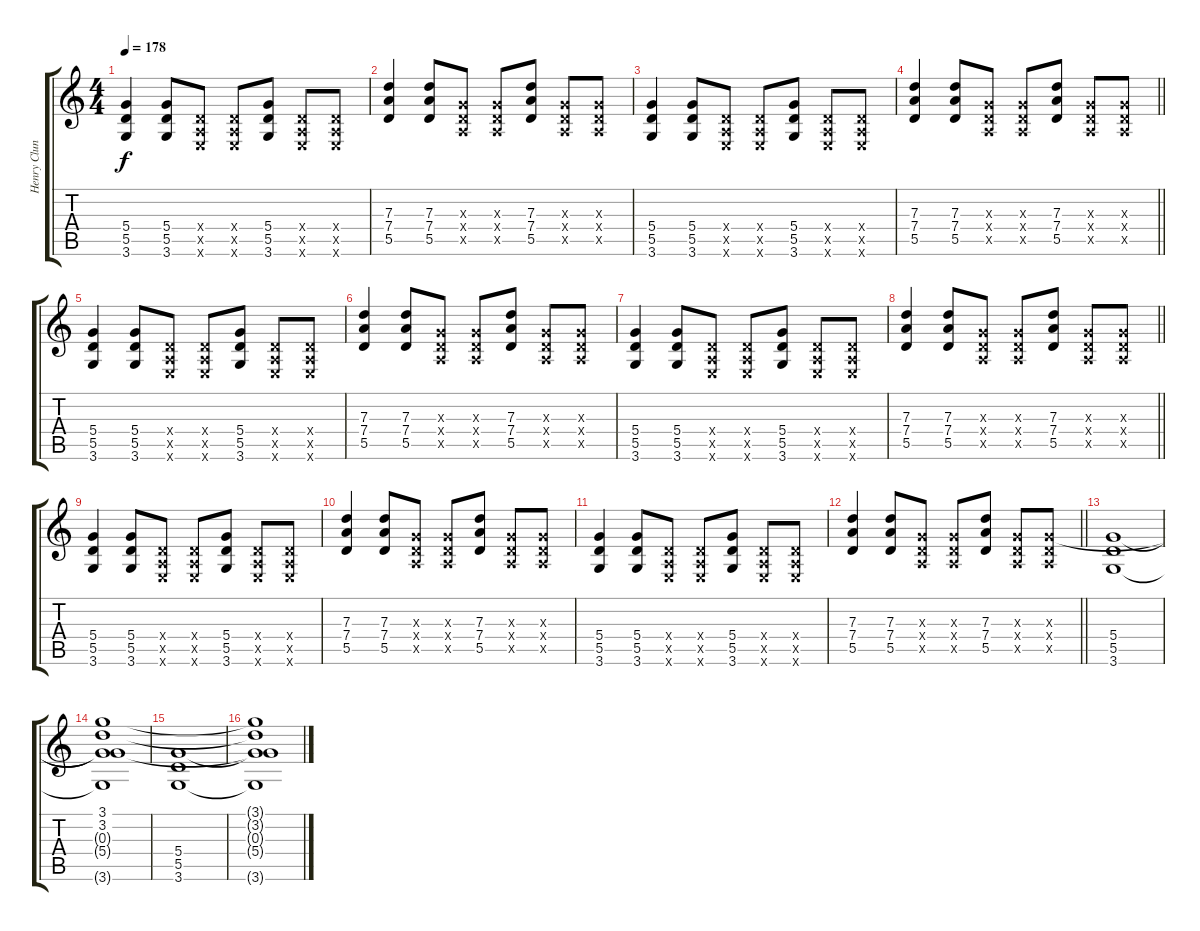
\track ("Henry Cluney" "Henry Clun") {instrument overdrivenguitar}
\staff {score tabs}
\tuning (E4 B3 G3 D3 A2 E2) {hide}
\ts (4 4)
\tempo 178
\clef g2
\ks c
(5.4 5.5 3.6).4{dy f} (5.4 5.5 3.6).8 (0.4{x} 0.5{x} 0.6{x}).8 (0.4{x} 0.5{x} 0.6{x}).8 (5.4 5.5 3.6).8 (0.4{x} 0.5{x} 0.6{x}).8 (0.4{x} 0.5{x} 0.6{x}).8 |
(7.3 7.4 5.5).4 (7.3 7.4 5.5).8 (0.3{x} 0.4{x} 0.5{x}).8 (0.3{x} 0.4{x} 0.5{x}).8 (7.3 7.4 5.5).8 (0.3{x} 0.4{x} 0.5{x}).8 (0.3{x} 0.4{x} 0.5{x}).8 |
(5.4 5.5 3.6).4 (5.4 5.5 3.6).8 (0.4{x} 0.5{x} 0.6{x}).8 (0.4{x} 0.5{x} 0.6{x}).8 (5.4 5.5 3.6).8 (0.4{x} 0.5{x} 0.6{x}).8 (0.4{x} 0.5{x} 0.6{x}).8 |
\barLineRight lightlight
(7.3 7.4 5.5).4 (7.3 7.4 5.5).8 (0.3{x} 0.4{x} 0.5{x}).8 (0.3{x} 0.4{x} 0.5{x}).8 (7.3 7.4 5.5).8 (0.3{x} 0.4{x} 0.5{x}).8 (0.3{x} 0.4{x} 0.5{x}).8 |
(5.4 5.5 3.6).4 (5.4 5.5 3.6).8 (0.4{x} 0.5{x} 0.6{x}).8 (0.4{x} 0.5{x} 0.6{x}).8 (5.4 5.5 3.6).8 (0.4{x} 0.5{x} 0.6{x}).8 (0.4{x} 0.5{x} 0.6{x}).8 |
(7.3 7.4 5.5).4 (7.3 7.4 5.5).8 (0.3{x} 0.4{x} 0.5{x}).8 (0.3{x} 0.4{x} 0.5{x}).8 (7.3 7.4 5.5).8 (0.3{x} 0.4{x} 0.5{x}).8 (0.3{x} 0.4{x} 0.5{x}).8 |
(5.4 5.5 3.6).4 (5.4 5.5 3.6).8 (0.4{x} 0.5{x} 0.6{x}).8 (0.4{x} 0.5{x} 0.6{x}).8 (5.4 5.5 3.6).8 (0.4{x} 0.5{x} 0.6{x}).8 (0.4{x} 0.5{x} 0.6{x}).8 |
\barLineRight lightlight
(7.3 7.4 5.5).4 (7.3 7.4 5.5).8 (0.3{x} 0.4{x} 0.5{x}).8 (0.3{x} 0.4{x} 0.5{x}).8 (7.3 7.4 5.5).8 (0.3{x} 0.4{x} 0.5{x}).8 (0.3{x} 0.4{x} 0.5{x}).8 |
(5.4 5.5 3.6).4 (5.4 5.5 3.6).8 (0.4{x} 0.5{x} 0.6{x}).8 (0.4{x} 0.5{x} 0.6{x}).8 (5.4 5.5 3.6).8 (0.4{x} 0.5{x} 0.6{x}).8 (0.4{x} 0.5{x} 0.6{x}).8 |
(7.3 7.4 5.5).4 (7.3 7.4 5.5).8 (0.3{x} 0.4{x} 0.5{x}).8 (0.3{x} 0.4{x} 0.5{x}).8 (7.3 7.4 5.5).8 (0.3{x} 0.4{x} 0.5{x}).8 (0.3{x} 0.4{x} 0.5{x}).8 |
(5.4 5.5 3.6).4 (5.4 5.5 3.6).8 (0.4{x} 0.5{x} 0.6{x}).8 (0.4{x} 0.5{x} 0.6{x}).8 (5.4 5.5 3.6).8 (0.4{x} 0.5{x} 0.6{x}).8 (0.4{x} 0.5{x} 0.6{x}).8 |
\barLineRight lightlight
(7.3 7.4 5.5).4 (7.3 7.4 5.5).8 (0.3{x} 0.4{x} 0.5{x}).8 (0.3{x} 0.4{x} 0.5{x}).8 (7.3 7.4 5.5).8 (0.3{x} 0.4{x} 0.5{x}).8 (0.3{x} 0.4{x} 0.5{x}).8 |
(5.4 5.5 3.6).1 |
(3.1 3.2 0.3{t} 5.4{t} 3.6{t}).1 |
(5.4 5.5 3.6).1 |
(3.1{t} 3.2{t} 0.3{t} 5.4{t} 3.6{t}).1
